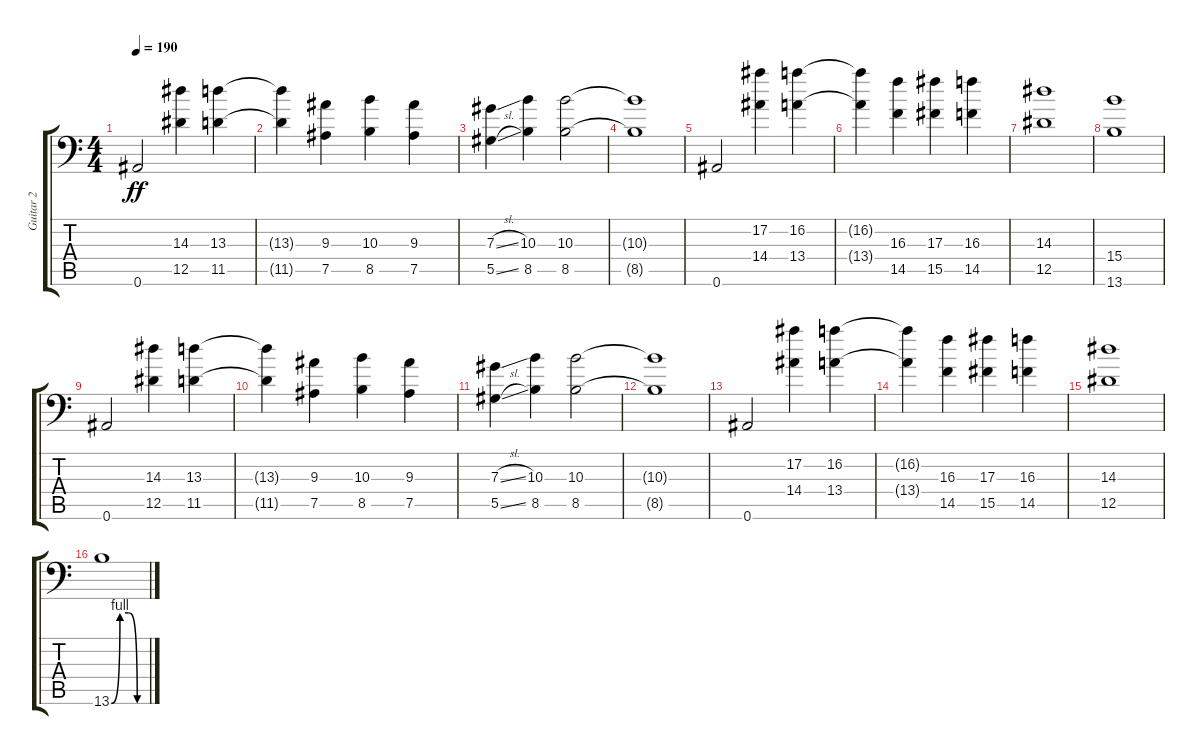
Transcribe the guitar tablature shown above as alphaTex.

\track ("Guitar 2" "Guitar 2") {instrument distortionguitar}
\staff {score tabs}
\tuning (Bb3 F3 Db3 Ab2 Eb2 Bb1) {hide}
\ts (4 4)
\tempo 190
\clef f4
\ks c
0.6.2{dy ff volume 2 instrument distortionguitar} (14.3 12.5).4 (13.3 11.5).4 |
(13.3{t} 11.5{t}).4{volume 3} (9.3 7.5).4 (10.3 8.5).4 (9.3 7.5).4 |
(7.3{sl} 5.5{sl}).4{volume 4} (10.3 8.5).4 (10.3 8.5).2 |
(10.3{t} 8.5{t}).1{volume 5} |
0.6.2{volume 6} (17.2 14.4).4 (16.2 13.4).4 |
(16.2{t} 13.4{t}).4{volume 7} (16.3 14.5).4 (17.3 15.5).4 (16.3 14.5).4 |
(14.3 12.5).1{volume 8} |
(15.4 13.6).1{volume 9} |
0.6.2{volume 10} (14.3 12.5).4 (13.3 11.5).4 |
(13.3{t} 11.5{t}).4{volume 11} (9.3 7.5).4 (10.3 8.5).4 (9.3 7.5).4 |
(7.3{sl} 5.5{sl}).4{volume 12} (10.3 8.5).4 (10.3 8.5).2 |
(10.3{t} 8.5{t}).1{volume 13} |
0.6.2{volume 14} (17.2 14.4).4 (16.2 13.4).4 |
(16.2{t} 13.4{t}).4{volume 15} (16.3 14.5).4 (17.3 15.5).4 (16.3 14.5).4 |
(14.3 12.5).1 |
13.6{be (custom 0 0 15 4 30 4 45 0 60 0)}.1{instrument guitarharmonics}
